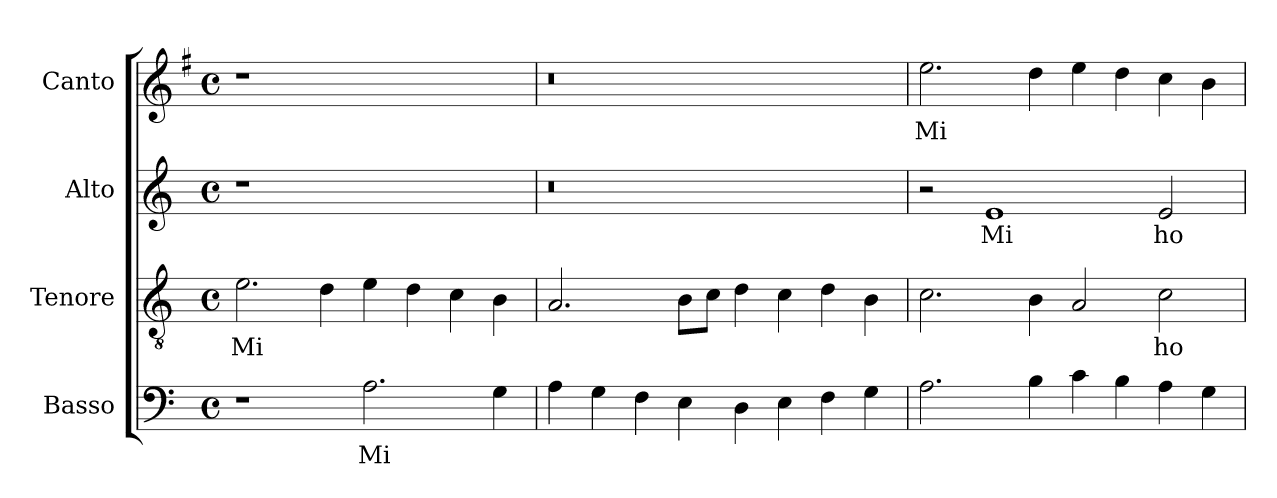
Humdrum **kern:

**kern	**text	**kern	**text	**kern	**text	**kern	**text
*part4	*part4	*part3	*part3	*part2	*part2	*part1	*part1
*staff4	*staff4	*staff3	*staff3	*staff2	*staff2	*staff1	*staff1
*I"Basso	*	*I"Tenore	*	*I"Alto	*	*I"Canto	*
!!LO:PB:g=z
*stria5	*	*stria5	*	*stria5	*	*stria5	*
*clefF4	*	*clefGv2	*	*clefG2	*	*clefG2	*
*	*	*	*	*	*	*ITrd-3c-5	*
*	*	*	*	*	*	*k[]	*
*	*	*	*	*	*	*C:	*
*M4/4	*	*M4/4	*	*M4/4	*	*M4/4	*
*met(c)	*	*met(c)	*	*met(c)	*	*met(c)	*
=1	=1	=1	=1	=1	=1	=1	=1
!	!	!	!LO:LY:b	!	!	!	!
1r	.	2.e\	-Mi	1r	.	1r	.
.	.	4d\	.	.	.	.	.
!	!LO:LY:b	!	!	!	!	!	!
2.A\	-Mi	4e\	.	1ryy	.	1ryy	.
.	.	4d\	.	.	.	.	.
.	.	4c\	.	.	.	.	.
4G\	.	4B\	.	.	.	.	.
=2	=2	=2	=2	=2	=2	=2	=2
4A\	.	2.A/	.	0r	.	0r	.
4G\	.	.	.	.	.	.	.
4F\	.	.	.	.	.	.	.
4E\	.	8B\L	.	.	.	.	.
.	.	8c\J	.	.	.	.	.
4D\	.	4d\	.	.	.	.	.
4E\	.	4c\	.	.	.	.	.
4F\	.	4d\	.	.	.	.	.
4G\	.	4B\	.	.	.	.	.
=3	=3	=3	=3	=3	=3	=3	=3
!	!	!	!	!	!	!	!LO:LY:b
2.A\	.	2.c\	.	2r	.	2.aa\	Mi
!	!	!	!	!	!LO:LY:b:cj	!	!
.	.	.	.	1e	Mi	.	.
4B\	.	4B\	.	.	.	4gg\	.
4c\	.	2A/	.	.	.	4aa\	.
4B\	.	.	.	.	.	4gg\	.
!	!	!	!LO:LY:b:cj	!	!LO:LY:b:cj	!	!
4A\	.	2c\	ho	2e/	ho	4ff\	.
4G\	.	.	.	.	.	4ee\	.
=	=	=	=	=	=	=	=
*-	*-	*-	*-	*-	*-	*-	*-
